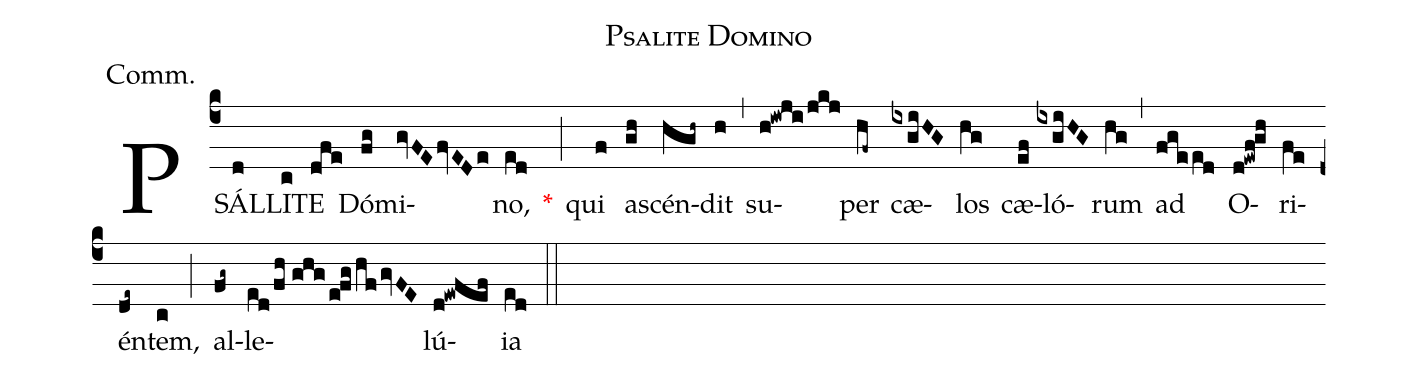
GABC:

name:Psalite Domino;
annotation:Comm.;
mode:I.;
office-part:Communion;
%%
(c4) PSÁL(d)LI(c)TE(dfe) Dó(fg)mi(gvFE/fvEDe)no,(ed) <v>\red{*}</v>(;) qui(f) a(gh)scén(hgh~)dit(h) (,) su(h!iwji/jkj)per(hf~) cæ(ixgiHG)los(hg) cæ(ef)ló(ixgiHG)rum(hg) (,) ad(fgeed) O(d!ewf!gh)ri(fe)én(de~)tem,(c) (;) al(fg~)le(ed/fh//ghg/e!fg/hf/gvFE)lú(d!ewfef)ia(ed) (::)
